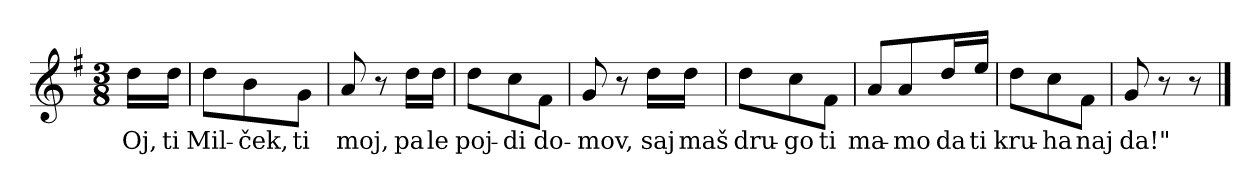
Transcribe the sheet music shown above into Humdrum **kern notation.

**kern	**text
*part1	*part1
*staff1	*staff1
*clefG2	*
*k[f#]	*
*G:	*
*M3/8	*
*MM69	*
=	=
16dd\LL	Oj,
16dd\JJ	ti
=1	=1
8dd\L	Mil-
8b\	-ček,
8g\J	ti
=2	=2
8a/	moj,
8r	.
16dd\LL	pa
16dd\JJ	le
=3	=3
8dd\L	poj-
8cc\	-di
8f#\J	do-
=4	=4
8g/	-mov,
8r	.
16dd\LL	saj
16dd\JJ	maš
!!LO:LB:g=z
=5	=5
8dd\L	dru-
8cc\	-go
8f#\J	ti
=6	=6
8a/L	ma-
8a/	-mo
16dd/L	da
16ee/JJ	ti
=7	=7
8dd\L	kru-
8cc\	-ha
8f#\J	naj
=8	=8
8g/	da!"
8r	.
8r	.
==	==
*-	*-
